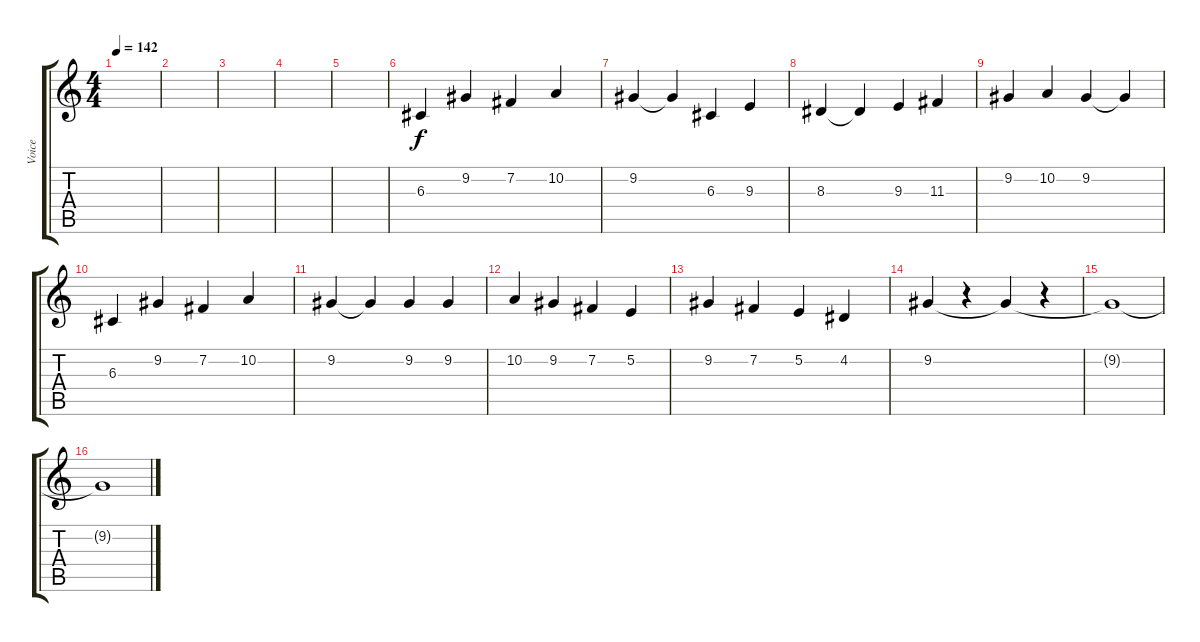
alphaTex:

\track ("Voice" "Voice") {instrument choiraahs}
\staff {score tabs}
\tuning (E4 B3 G3 D3 A2 E2) {hide}
\ts (4 4)
\tempo 142
\clef g2
\ks c
|
|
|
|
|
6.3.4 9.2.4 7.2.4 10.2.4 |
9.2.4 9.2{t}.4 6.3.4 9.3.4 |
8.3.4 8.3{t}.4 9.3.4 11.3.4 |
9.2.4 10.2.4 9.2.4 9.2{t}.4 |
6.3.4 9.2.4 7.2.4 10.2.4 |
9.2.4 9.2{t}.4 9.2.4 9.2.4 |
10.2.4 9.2.4 7.2.4 5.2.4 |
9.2.4 7.2.4 5.2.4 4.2.4 |
9.2.4 r.4 9.2{t}.4 r.4 |
9.2{t}.1 |
9.2{t}.1
